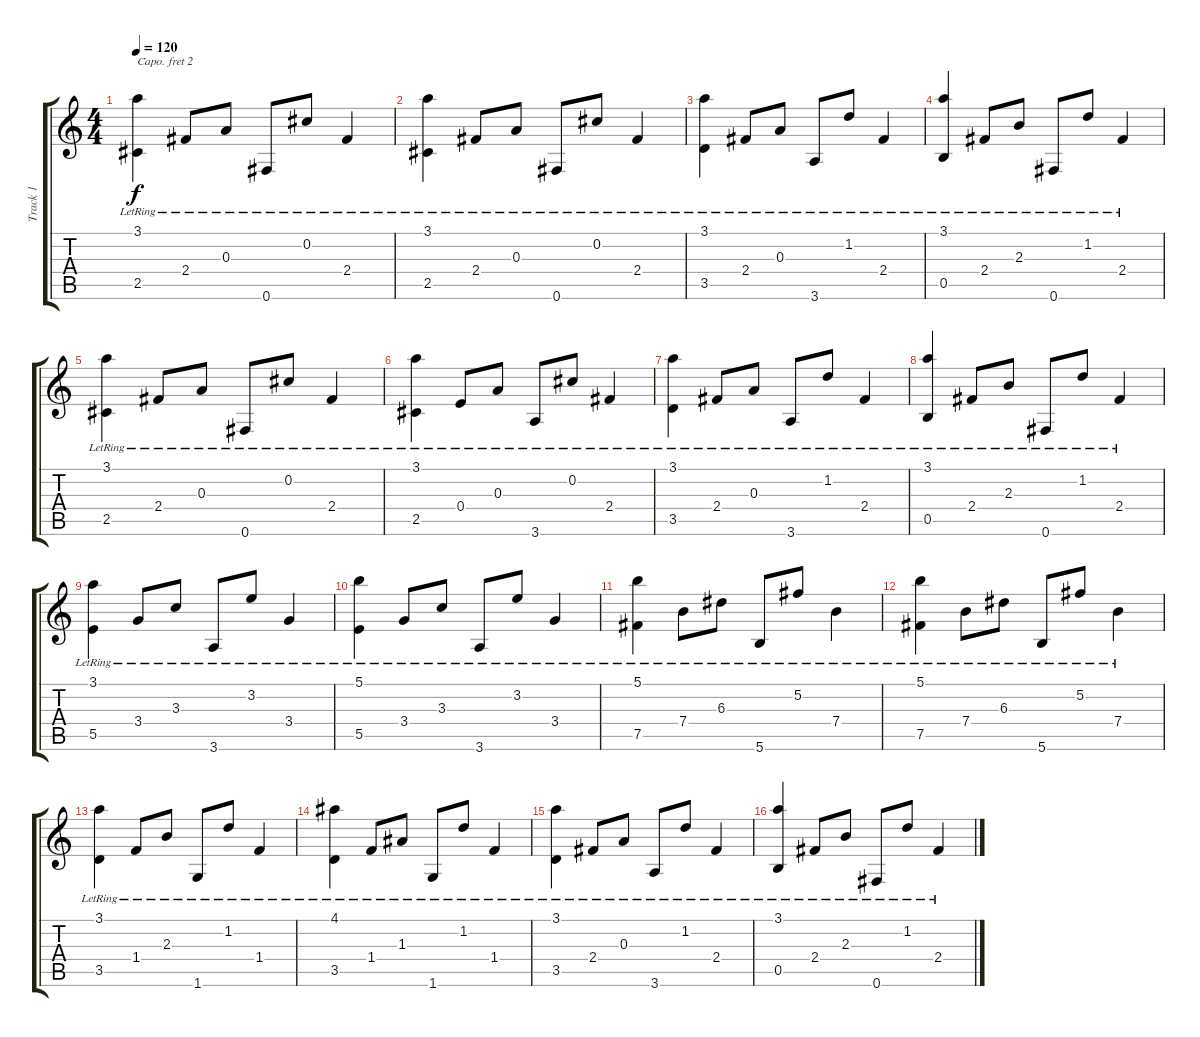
\track ("Track 1" "Track 1") {instrument acousticguitarnylon}
\staff {score tabs}
\capo 2
\tuning (E4 B3 G3 D3 A2 E2) {hide}
\ts (4 4)
\tempo 120
\clef g2
\ks c
(3.1{lr} 2.5{lr}).4{dy f} 2.4{lr}.8 0.3{lr}.8 0.6{lr}.8 0.2{lr}.8 2.4{lr}.4 |
(3.1{lr} 2.5{lr}).4 2.4{lr}.8 0.3{lr}.8 0.6{lr}.8 0.2{lr}.8 2.4{lr}.4 |
(3.1{lr} 3.5{lr}).4 2.4{lr}.8 0.3{lr}.8 3.6{lr}.8 1.2{lr}.8 2.4{lr}.4 |
(3.1{lr} 0.5{lr}).4 2.4{lr}.8 2.3{lr}.8 0.6{lr}.8 1.2{lr}.8 2.4{lr}.4 |
(3.1{lr} 2.5{lr}).4 2.4{lr}.8 0.3{lr}.8 0.6{lr}.8 0.2{lr}.8 2.4{lr}.4 |
(3.1{lr} 2.5{lr}).4 0.4{lr}.8 0.3{lr}.8 3.6{lr}.8 0.2{lr}.8 2.4{lr}.4 |
(3.1{lr} 3.5{lr}).4 2.4{lr}.8 0.3{lr}.8 3.6{lr}.8 1.2{lr}.8 2.4{lr}.4 |
(3.1{lr} 0.5{lr}).4 2.4{lr}.8 2.3{lr}.8 0.6{lr}.8 1.2{lr}.8 2.4{lr}.4 |
(3.1{lr} 5.5{lr}).4 3.4{lr}.8 3.3{lr}.8 3.6{lr}.8 3.2{lr}.8 3.4{lr}.4 |
(5.1{lr} 5.5{lr}).4 3.4{lr}.8 3.3{lr}.8 3.6{lr}.8 3.2{lr}.8 3.4{lr}.4 |
(5.1{lr} 7.5{lr}).4 7.4{lr}.8 6.3{lr}.8 5.6{lr}.8 5.2{lr}.8 7.4{lr}.4 |
(5.1{lr} 7.5{lr}).4 7.4{lr}.8 6.3{lr}.8 5.6{lr}.8 5.2{lr}.8 7.4{lr}.4 |
(3.1{lr} 3.5{lr}).4 1.4{lr}.8 2.3{lr}.8 1.6{lr}.8 1.2{lr}.8 1.4{lr}.4 |
(4.1{lr} 3.5{lr}).4 1.4{lr}.8 1.3{lr}.8 1.6{lr}.8 1.2{lr}.8 1.4{lr}.4 |
(3.1{lr} 3.5{lr}).4 2.4{lr}.8 0.3{lr}.8 3.6{lr}.8 1.2{lr}.8 2.4{lr}.4 |
(3.1{lr} 0.5{lr}).4 2.4{lr}.8 2.3{lr}.8 0.6{lr}.8 1.2{lr}.8 2.4{lr}.4
